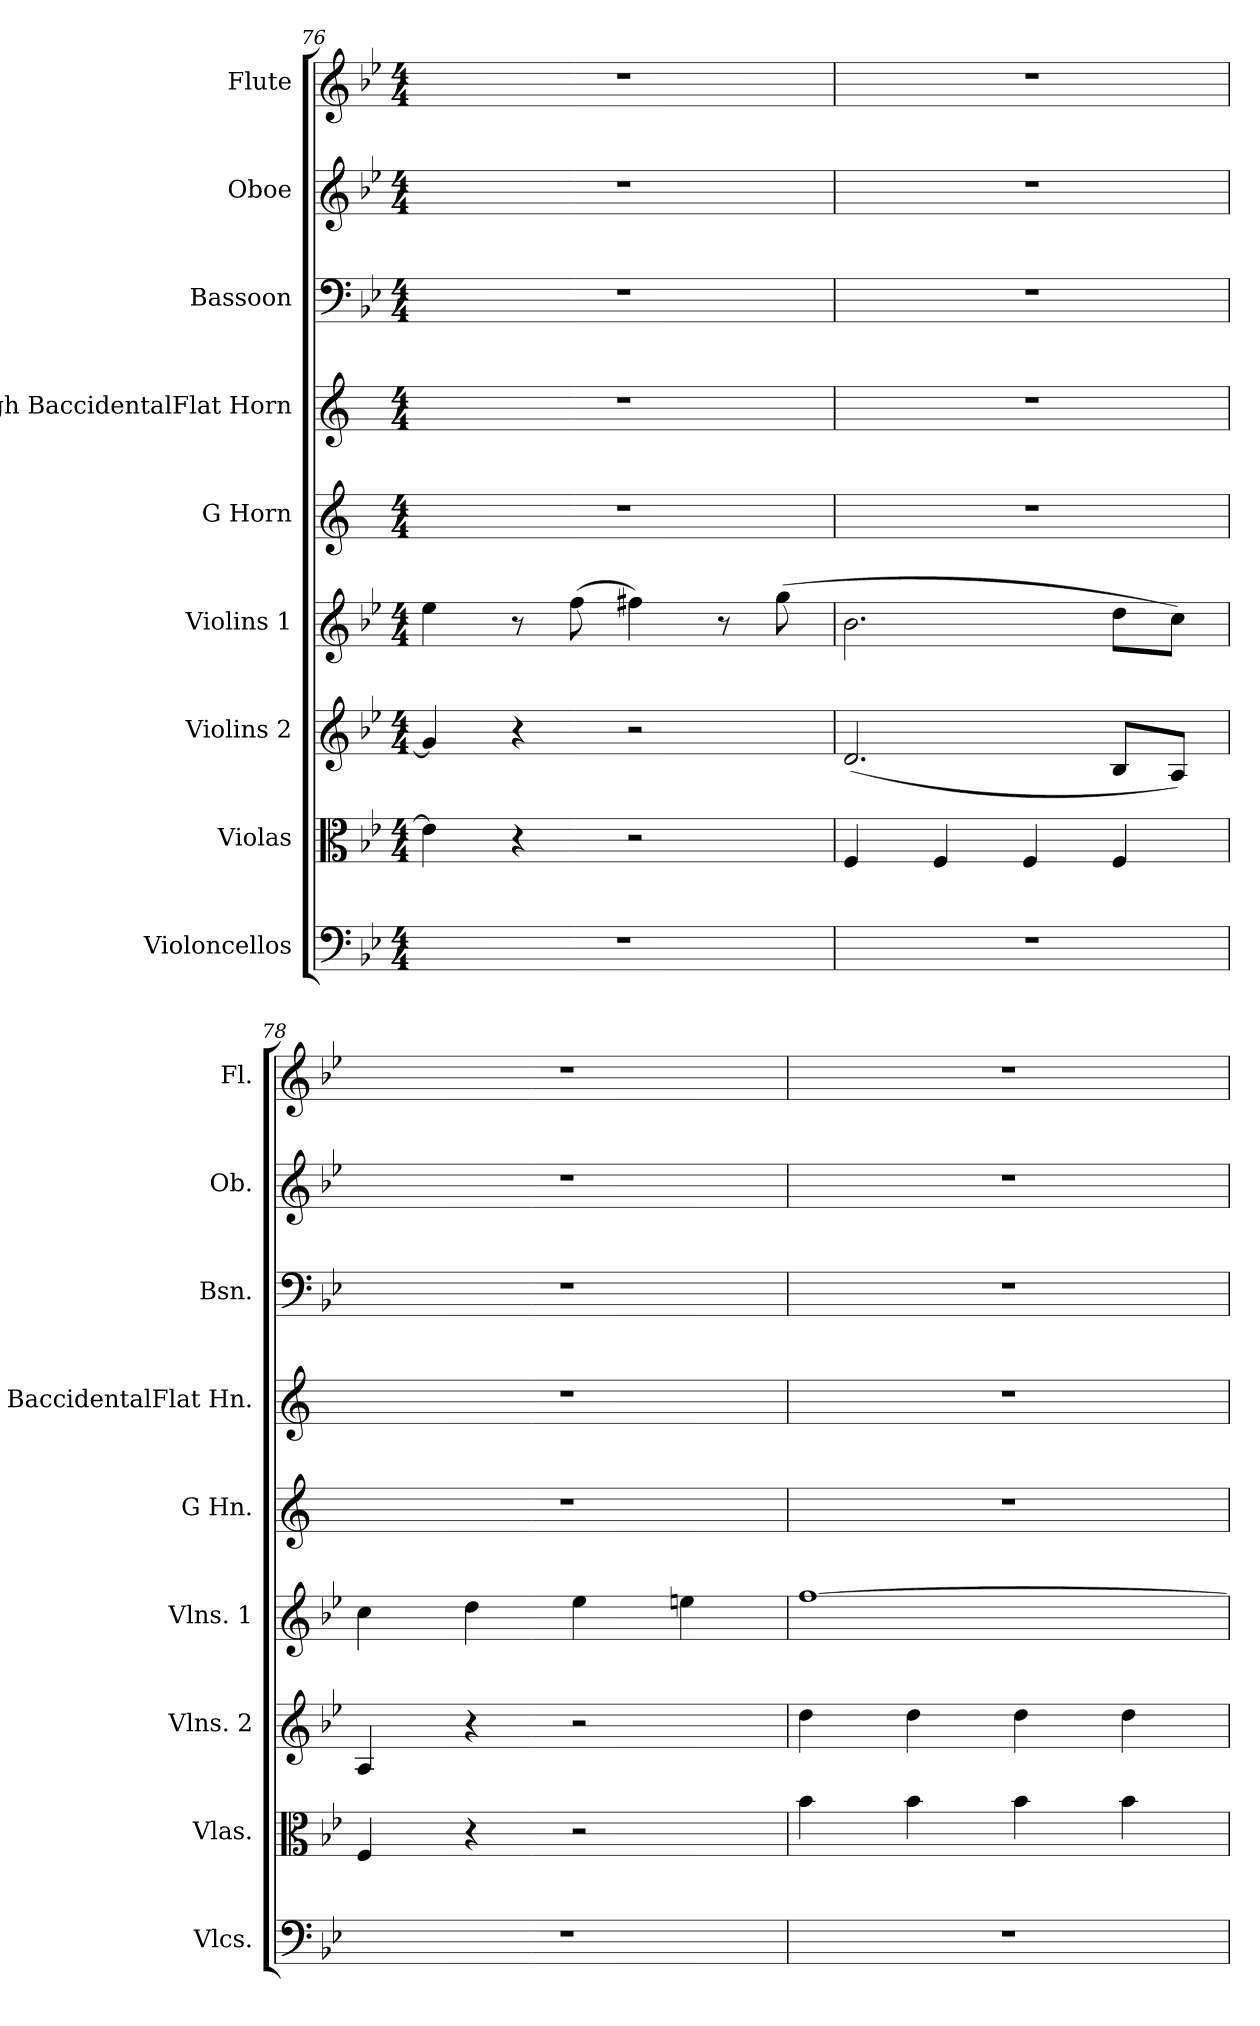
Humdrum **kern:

**kern	**kern	**kern	**kern	**kern	**kern	**kern	**kern	**kern
*part9	*part8	*part7	*part6	*part5	*part4	*part3	*part2	*part1
*staff9	*staff8	*staff7	*staff6	*staff5	*staff4	*staff3	*staff2	*staff1
*I"Violoncellos	*I"Violas	*I"Violins 2	*I"Violins 1	*I"G Horn	*I"High BaccidentalFlat Horn	*I"Bassoon	*I"Oboe	*I"Flute
*I'Vlcs.	*I'Vlas.	*I'Vlns. 2	*I'Vlns. 1	*I'G Hn.	*I'H. BaccidentalFlat Hn.	*I'Bsn.	*I'Ob.	*I'Fl.
!!LO:PB:g=z
*clefF4	*clefC3	*clefG2	*clefG2	*clefG2	*clefG2	*clefF4	*clefG2	*clefG2
*	*	*	*	*ITrd3c5	*ITrd1c2	*	*	*
*k[b-e-]	*k[b-e-]	*k[b-e-]	*k[b-e-]	*k[f#]	*k[b-e-]	*k[b-e-]	*k[b-e-]	*k[b-e-]
*M4/4	*M4/4	*M4/4	*M4/4	*M4/4	*M4/4	*M4/4	*M4/4	*M4/4
=76	=76	=76	=76	=76	=76	=76	=76	=76
1r	4e-\]	4g/]	4ee-\	1r	1r	1r	1r	1r
.	4r	4r	8r	.	.	.	.	.
.	.	.	(8ff\	.	.	.	.	.
.	2r	2r	4ff#X\)	.	.	.	.	.
.	.	.	8r	.	.	.	.	.
.	.	.	(8gg\	.	.	.	.	.
=77	=77	=77	=77	=77	=77	=77	=77	=77
1r	4F/	(2.d/	2.b-\	1r	1r	1r	1r	1r
.	4F/	.	.	.	.	.	.	.
.	4F/	.	.	.	.	.	.	.
.	4F/	8B-/L	8dd\L	.	.	.	.	.
.	.	8A/J)	8cc\J)	.	.	.	.	.
=78	=78	=78	=78	=78	=78	=78	=78	=78
1r	4F/	4A/	4cc\	1r	1r	1r	1r	1r
.	4r	4r	4dd\	.	.	.	.	.
.	2r	2r	4ee-\	.	.	.	.	.
.	.	.	4een\	.	.	.	.	.
=79	=79	=79	=79	=79	=79	=79	=79	=79
1r	4b-\	4dd\	[1ff	1r	1r	1r	1r	1r
.	4b-\	4dd\	.	.	.	.	.	.
.	4b-\	4dd\	.	.	.	.	.	.
.	4b-\	4dd\	.	.	.	.	.	.
=	=	=	=	=	=	=	=	=
*-	*-	*-	*-	*-	*-	*-	*-	*-
